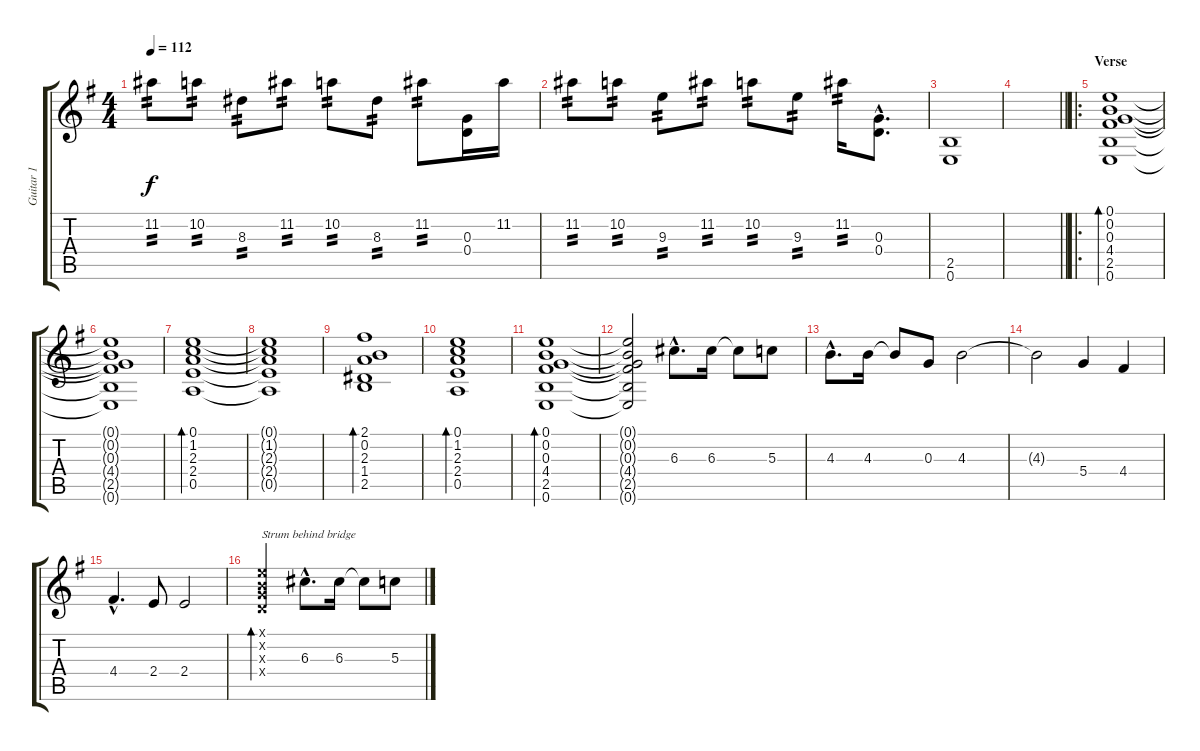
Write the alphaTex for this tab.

\track ("Guitar 1" "Guitar 1") {instrument acousticguitarsteel}
\staff {score tabs}
\tuning (E4 B3 G3 D3 A2 E2) {hide}
\ts (4 4)
\tempo 112
\clef g2
\ks g
11.2.8{tp 2 dy f} 10.2.8{tp 2} 8.3.8{tp 2} 11.2.8{tp 2} 10.2.8{tp 2} 8.3.8{tp 2} 11.2.8{tp 2} (0.3 0.4).16 11.2.16 |
11.2.8{tp 2} 10.2.8{tp 2} 9.3.8{tp 2} 11.2.8{tp 2} 10.2.8{tp 2} 9.3.8{tp 2} 11.2.16{tp 2} (0.3{hac} 0.4{hac}).8{d} |
(2.5 0.6).1 |
\barLineRight lightlight
|
\ro
\section ("" "Verse")
(0.1 0.2 0.3 4.4 2.5 0.6).1{bd 240} |
(0.1{t} 0.2{t} 0.3{t} 4.4{t} 2.5{t} 0.6{t}).1 |
(0.1 1.2 2.3 2.4 0.5).1{bd 240} |
(0.1{t} 1.2{t} 2.3{t} 2.4{t} 0.5{t}).1 |
(2.1 0.2 2.3 1.4 2.5).1{bd 240} |
(0.1 1.2 2.3 2.4 0.5).1{bd 240} |
(0.1 0.2 0.3 4.4 2.5 0.6).1{bd 240} |
(0.1{t} 0.2{t} 0.3{t} 4.4{t} 2.5{t} 0.6{t}).2 6.3{hac}.8{d} 6.3.16 6.3{t}.8 5.3.8 |
4.3{hac}.8{d} 4.3.16 4.3{t}.8 0.3.8 4.3.2 |
4.3{t}.2 5.4.4 4.4.4 |
4.4{hac}.4{d} 2.4.8 2.4.2 |
(0.1{x} 0.2{x} 0.3{x} 0.4{x}).2{bd 240 txt "Strum behind bridge"} 6.3{hac}.8{d} 6.3.16 6.3{t}.8 5.3.8
